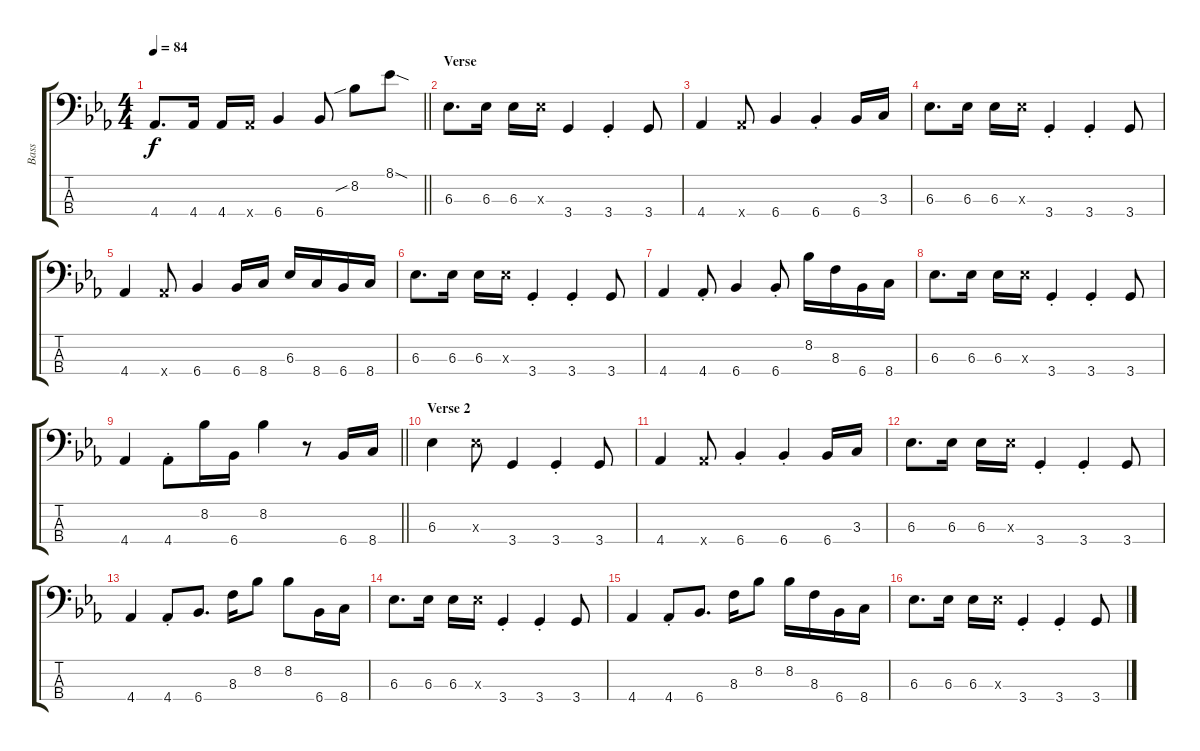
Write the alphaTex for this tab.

\track ("Bass" "Bass") {instrument electricbassfinger}
\staff {score tabs}
\tuning (G2 D2 A1 E1) {hide}
\ts (4 4)
\tempo 84
\clef f4
\barLineRight lightlight
\ks eb
4.4.8{d dy f} 4.4.16 4.4.16 4.4{x}.16 6.4.4 6.4.8 8.2{sib}.8 8.1{sod}.8 |
\section ("" "Verse ")
6.3.8{d} 6.3.16 6.3.16 6.3{x}.16 3.4.4 3.4{st}.4 3.4.8 |
4.4.4 4.4{x}.8 6.4.4 6.4{st}.4 6.4.16 3.3.16 |
6.3.8{d} 6.3.16 6.3.16 6.3{x}.16 3.4{st}.4 3.4{st}.4 3.4.8 |
4.4.4 4.4{x}.8 6.4.4 6.4.16 8.4.16 6.3.16 8.4.16 6.4.16 8.4.16 |
6.3.8{d} 6.3.16 6.3.16 6.3{x}.16 3.4{st}.4 3.4{st}.4 3.4.8 |
4.4.4 4.4{st}.8 6.4.4 6.4{st}.8 8.2.16 8.3.16 6.4.16 8.4.16 |
6.3.8{d} 6.3.16 6.3.16 6.3{x}.16 3.4{st}.4 3.4{st}.4 3.4.8 |
\barLineRight lightlight
4.4.4 4.4{st}.8 8.2.16 6.4.16 8.2.4 r.8 6.4.16 8.4.16 |
\section ("" "Verse 2")
6.3.4 6.3{x}.8 3.4.4 3.4{st}.4 3.4.8 |
4.4.4 4.4{x}.8 6.4{st}.4 6.4{st}.4 6.4.16 3.3.16 |
6.3.8{d} 6.3.16 6.3.16 6.3{x}.16 3.4{st}.4 3.4{st}.4 3.4.8 |
4.4.4 4.4{st}.8 6.4.8{d} 8.3.16 8.2.8 8.2.8 6.4.16 8.4.16 |
6.3.8{d} 6.3.16 6.3.16 6.3{x}.16 3.4{st}.4 3.4{st}.4 3.4.8 |
4.4.4 4.4{st}.8 6.4.8{d} 8.3.16 8.2.8 8.2.16 8.3.16 6.4.16 8.4.16 |
6.3.8{d} 6.3.16 6.3.16 6.3{x}.16 3.4{st}.4 3.4{st}.4 3.4.8
